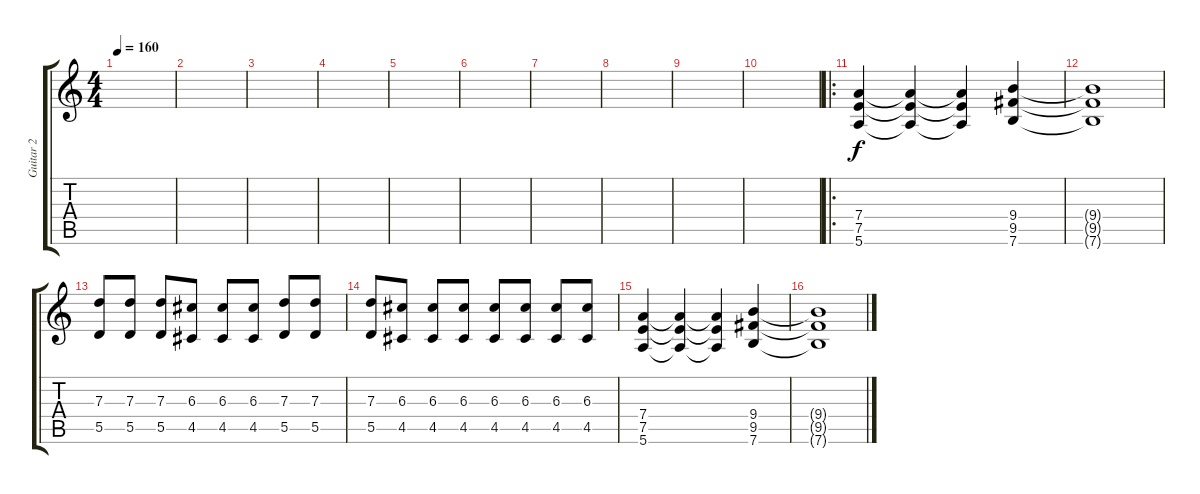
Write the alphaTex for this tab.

\track ("Guitar 2" "Guitar 2") {instrument overdrivenguitar}
\staff {score tabs}
\tuning (E4 B3 G3 D3 A2 E2) {hide}
\ts (4 4)
\tempo 160
\clef g2
\ks c
|
|
|
|
|
|
|
|
|
|
\ro
(7.4 7.5 5.6).4 (7.4{t} 7.5{t} 5.6{t}).4 (7.4{t} 7.5{t} 5.6{t}).4 (9.4 9.5 7.6).4 |
(9.4{t} 9.5{t} 7.6{t}).1 |
(7.3 5.5).8 (7.3 5.5).8 (7.3 5.5).8 (6.3 4.5).8 (6.3 4.5).8 (6.3 4.5).8 (7.3 5.5).8 (7.3 5.5).8 |
(7.3 5.5).8 (6.3 4.5).8 (6.3 4.5).8 (6.3 4.5).8 (6.3 4.5).8 (6.3 4.5).8 (6.3 4.5).8 (6.3 4.5).8 |
(7.4 7.5 5.6).4 (7.4{t} 7.5{t} 5.6{t}).4 (7.4{t} 7.5{t} 5.6{t}).4 (9.4 9.5 7.6).4 |
(9.4{t} 9.5{t} 7.6{t}).1
